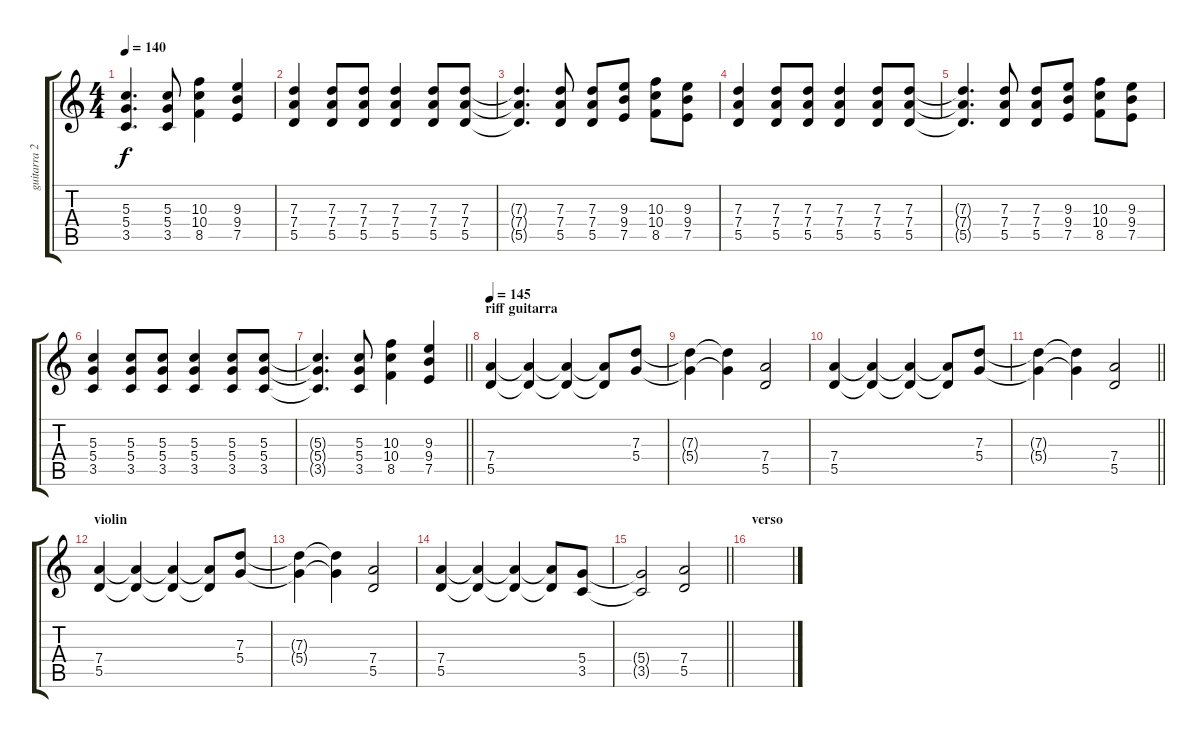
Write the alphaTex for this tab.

\track ("guitarra 2" "guitarra 2") {instrument distortionguitar}
\staff {score tabs}
\tuning (E4 B3 G3 D3 A2 E2) {hide}
\ts (4 4)
\tempo 140
\clef g2
\ks c
(5.3{t} 5.4{t} 3.5{t}).4{d dy f} (5.3 5.4 3.5).8 (10.3 10.4 8.5).4 (9.3 9.4 7.5).4 |
(7.3 7.4 5.5).4 (7.3 7.4 5.5).8 (7.3 7.4 5.5).8 (7.3 7.4 5.5).4 (7.3 7.4 5.5).8 (7.3 7.4 5.5).8 |
(7.3{t} 7.4{t} 5.5{t}).4{d} (7.3 7.4 5.5).8 (7.3 7.4 5.5).8 (9.3 9.4 7.5).8 (10.3 10.4 8.5).8 (9.3 9.4 7.5).8 |
(7.3 7.4 5.5).4 (7.3 7.4 5.5).8 (7.3 7.4 5.5).8 (7.3 7.4 5.5).4 (7.3 7.4 5.5).8 (7.3 7.4 5.5).8 |
(7.3{t} 7.4{t} 5.5{t}).4{d} (7.3 7.4 5.5).8 (7.3 7.4 5.5).8 (9.3 9.4 7.5).8 (10.3 10.4 8.5).8 (9.3 9.4 7.5).8 |
(5.3 5.4 3.5).4 (5.3 5.4 3.5).8 (5.3 5.4 3.5).8 (5.3 5.4 3.5).4 (5.3 5.4 3.5).8 (5.3 5.4 3.5).8 |
\barLineRight lightlight
(5.3{t} 5.4{t} 3.5{t}).4{d} (5.3 5.4 3.5).8 (10.3 10.4 8.5).4 (9.3 9.4 7.5).4 |
\section ("" "riff guitarra")
\tempo 145
(7.4 5.5).4{volume 13} (7.4{t} 5.5{t}).4 (7.4{t} 5.5{t}).4 (7.4{t} 5.5{t}).8 (7.3 5.4).8 |
(7.3{t} 5.4{t}).4 (7.3{t} 5.4{t}).4 (7.4 5.5).2 |
(7.4 5.5).4 (7.4{t} 5.5{t}).4 (7.4{t} 5.5{t}).4 (7.4{t} 5.5{t}).8 (7.3 5.4).8 |
\barLineRight lightlight
(7.3{t} 5.4{t}).4 (7.3{t} 5.4{t}).4 (7.4 5.5).2 |
\section ("" "violin")
(7.4 5.5).4 (7.4{t} 5.5{t}).4 (7.4{t} 5.5{t}).4 (7.4{t} 5.5{t}).8 (7.3 5.4).8 |
(7.3{t} 5.4{t}).4 (7.3{t} 5.4{t}).4 (7.4 5.5).2 |
(7.4 5.5).4 (7.4{t} 5.5{t}).4 (7.4{t} 5.5{t}).4 (7.4{t} 5.5{t}).8 (5.4 3.5).8 |
\barLineRight lightlight
(5.4{t} 3.5{t}).2 (7.4 5.5).2 |
\section ("" "verso")
